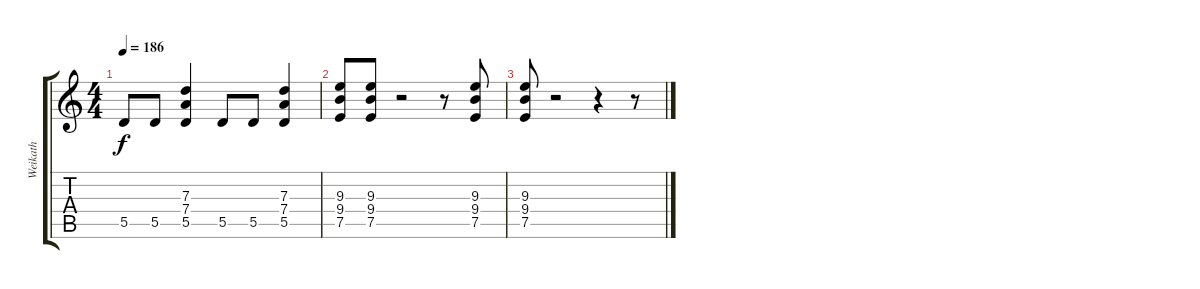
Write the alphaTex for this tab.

\track ("Weikath" "Weikath") {instrument distortionguitar}
\staff {score tabs}
\tuning (E4 B3 G3 D3 A2 E2) {hide}
\ts (4 4)
\tempo 186
\clef g2
\ks c
5.5.8{dy f} 5.5.8 (7.3 7.4 5.5).4 5.5.8 5.5.8 (7.3 7.4 5.5).4 |
(9.3 9.4 7.5).8 (9.3 9.4 7.5).8 r.2 r.8 (9.3 9.4 7.5).8 |
(9.3 9.4 7.5).8 r.2 r.4 r.8
